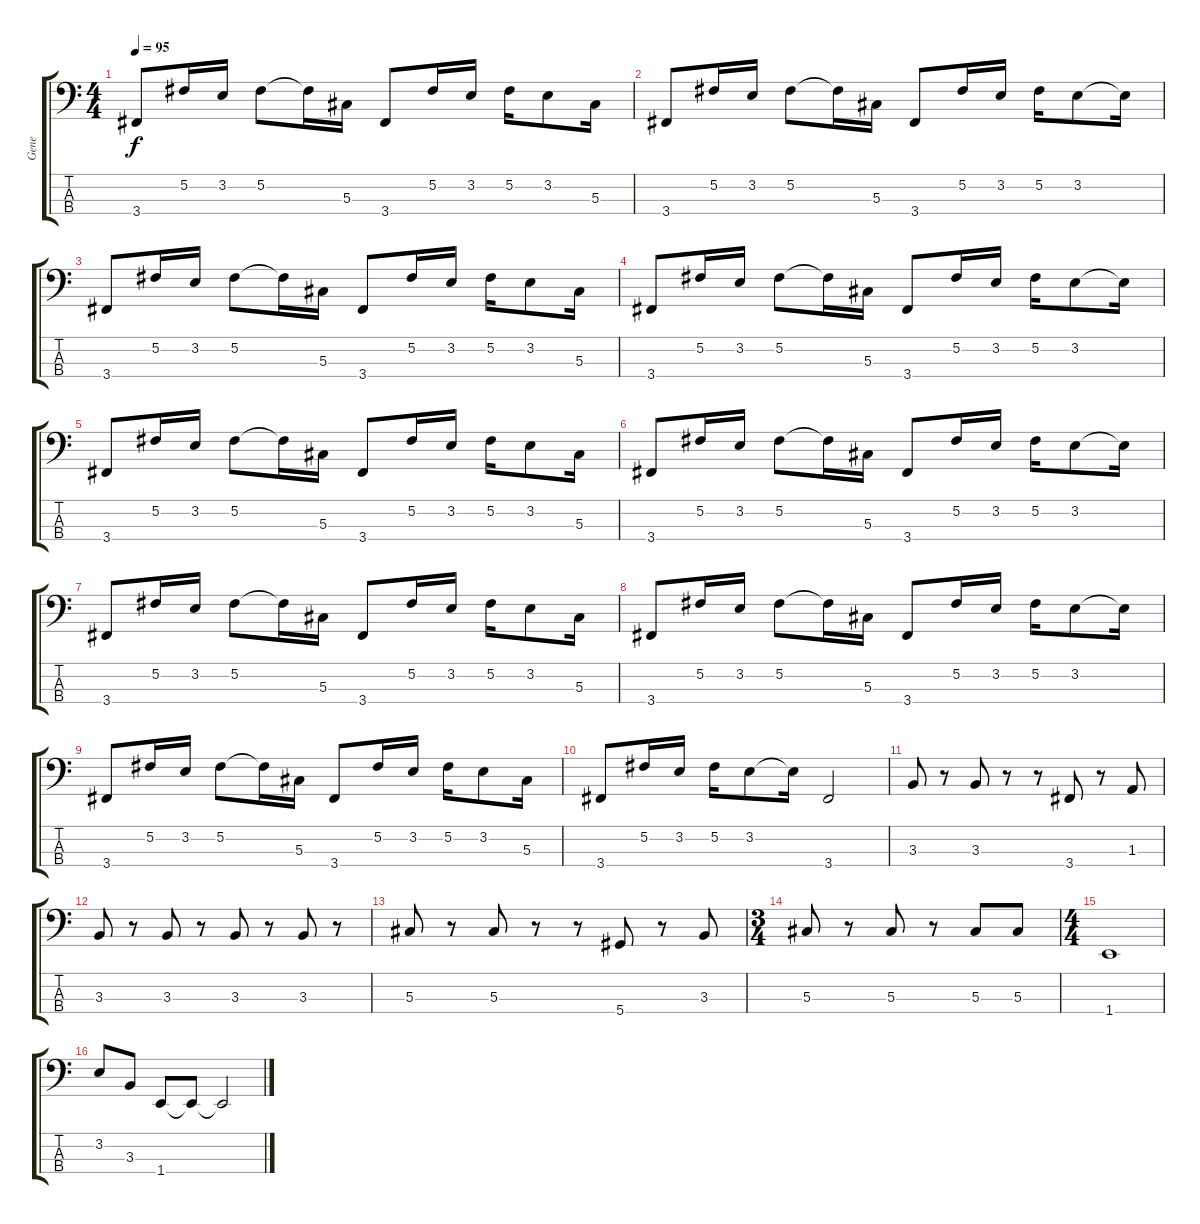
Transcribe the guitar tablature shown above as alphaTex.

\track ("Gene" "Gene") {instrument electricbasspick}
\staff {score tabs}
\tuning (Gb2 Db2 Ab1 Eb1) {hide}
\ts (4 4)
\tempo 95
\clef f4
\ks c
3.4.8{dy f} 5.2.16 3.2.16 5.2.8 5.2{t}.16 5.3.16 3.4.8 5.2.16 3.2.16 5.2.16 3.2.8 5.3.16 |
3.4.8 5.2.16 3.2.16 5.2.8 5.2{t}.16 5.3.16 3.4.8 5.2.16 3.2.16 5.2.16 3.2.8 3.2{t}.16 |
3.4.8 5.2.16 3.2.16 5.2.8 5.2{t}.16 5.3.16 3.4.8 5.2.16 3.2.16 5.2.16 3.2.8 5.3.16 |
3.4.8 5.2.16 3.2.16 5.2.8 5.2{t}.16 5.3.16 3.4.8 5.2.16 3.2.16 5.2.16 3.2.8 3.2{t}.16 |
3.4.8 5.2.16 3.2.16 5.2.8 5.2{t}.16 5.3.16 3.4.8 5.2.16 3.2.16 5.2.16 3.2.8 5.3.16 |
3.4.8 5.2.16 3.2.16 5.2.8 5.2{t}.16 5.3.16 3.4.8 5.2.16 3.2.16 5.2.16 3.2.8 3.2{t}.16 |
3.4.8 5.2.16 3.2.16 5.2.8 5.2{t}.16 5.3.16 3.4.8 5.2.16 3.2.16 5.2.16 3.2.8 5.3.16 |
3.4.8 5.2.16 3.2.16 5.2.8 5.2{t}.16 5.3.16 3.4.8 5.2.16 3.2.16 5.2.16 3.2.8 3.2{t}.16 |
3.4.8 5.2.16 3.2.16 5.2.8 5.2{t}.16 5.3.16 3.4.8 5.2.16 3.2.16 5.2.16 3.2.8 5.3.16 |
3.4.8 5.2.16 3.2.16 5.2.16 3.2.8 3.2{t}.16 3.4.2 |
3.3.8 r.8 3.3.8 r.8 r.8 3.4.8 r.8 1.3.8 |
3.3.8 r.8 3.3.8 r.8 3.3.8 r.8 3.3.8 r.8 |
5.3.8 r.8 5.3.8 r.8 r.8 5.4.8 r.8 3.3.8 |
\ts (3 4)
5.3.8 r.8 5.3.8 r.8 5.3.8 5.3.8 |
\ts (4 4)
1.4.1 |
3.2.8 3.3.8 1.4.8 1.4{t}.8 1.4{t}.2
